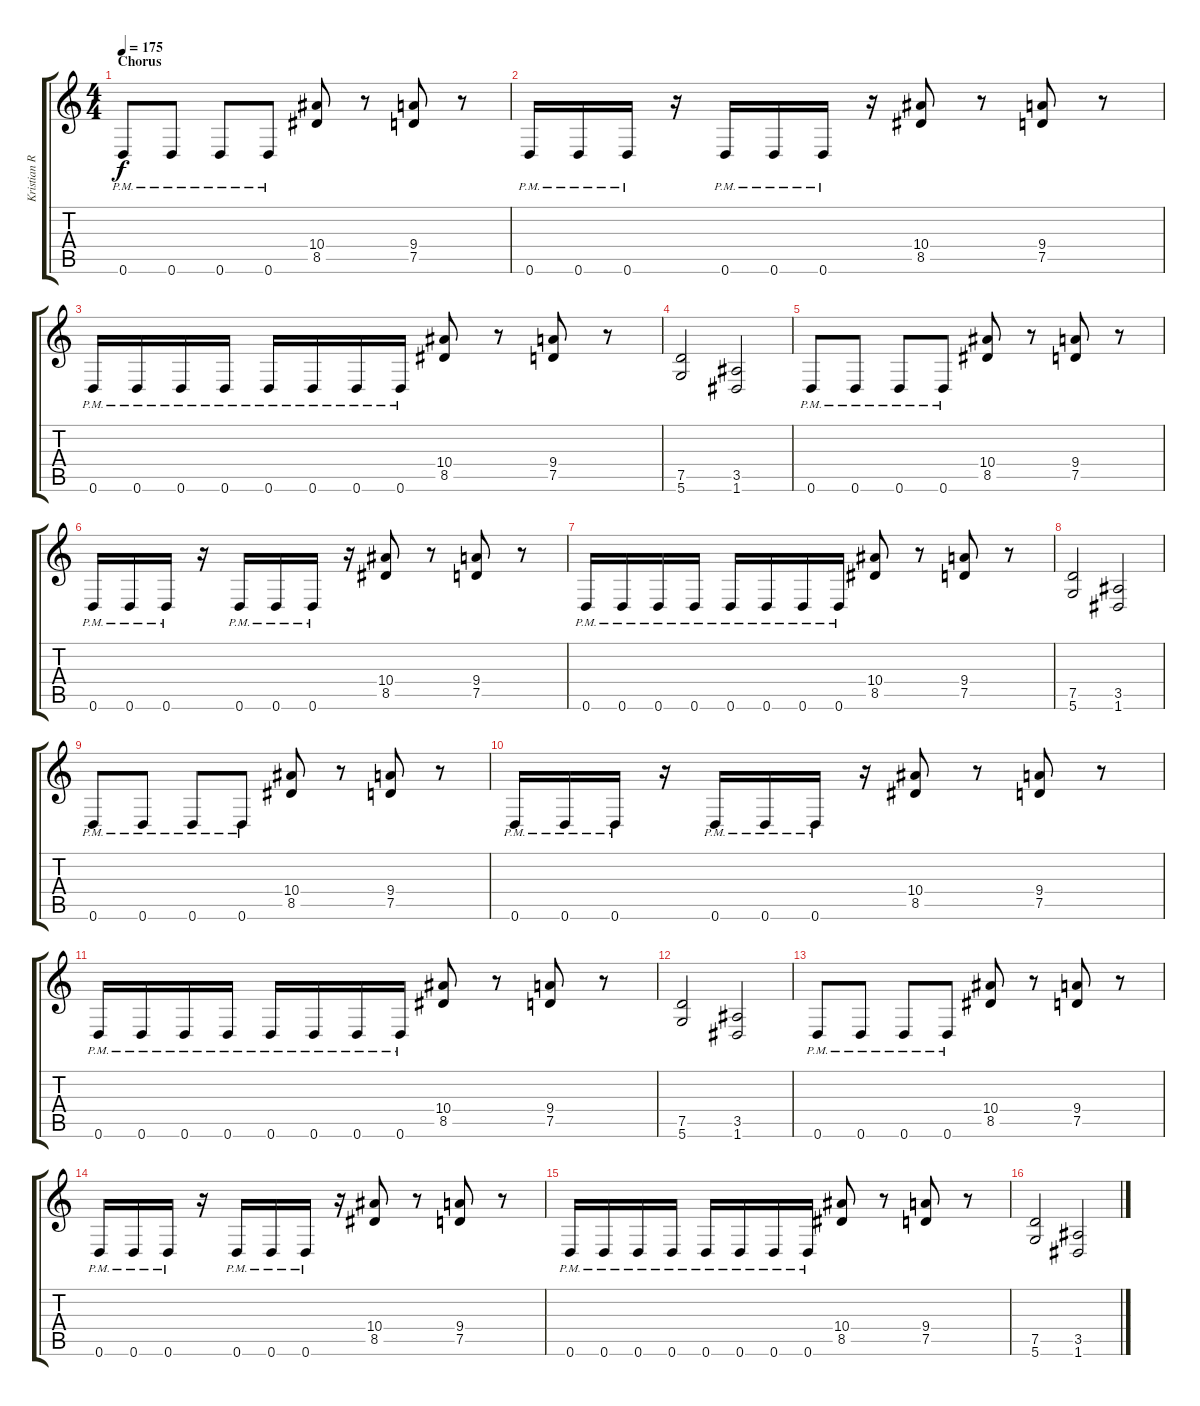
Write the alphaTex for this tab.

\track ("Kristian Ranta" "Kristian R") {instrument distortionguitar}
\staff {score tabs}
\tuning (D4 A3 F3 C3 G2 D2) {hide}
\ts (4 4)
\section ("" "Chorus")
\tempo 175
\clef g2
\ks c
0.6{pm}.8{dy f} 0.6{pm}.8 0.6{pm}.8 0.6{pm}.8 (10.4 8.5).8 r.8 (9.4 7.5).8 r.8 |
0.6{pm}.16 0.6{pm}.16 0.6{pm}.16 r.16 0.6{pm}.16 0.6{pm}.16 0.6{pm}.16 r.16 (10.4 8.5).8 r.8 (9.4 7.5).8 r.8 |
0.6{pm}.16 0.6{pm}.16 0.6{pm}.16 0.6{pm}.16 0.6{pm}.16 0.6{pm}.16 0.6{pm}.16 0.6{pm}.16 (10.4 8.5).8 r.8 (9.4 7.5).8 r.8 |
(7.5 5.6).2 (3.5 1.6).2 |
0.6{pm}.8 0.6{pm}.8 0.6{pm}.8 0.6{pm}.8 (10.4 8.5).8 r.8 (9.4 7.5).8 r.8 |
0.6{pm}.16 0.6{pm}.16 0.6{pm}.16 r.16 0.6{pm}.16 0.6{pm}.16 0.6{pm}.16 r.16 (10.4 8.5).8 r.8 (9.4 7.5).8 r.8 |
0.6{pm}.16 0.6{pm}.16 0.6{pm}.16 0.6{pm}.16 0.6{pm}.16 0.6{pm}.16 0.6{pm}.16 0.6{pm}.16 (10.4 8.5).8 r.8 (9.4 7.5).8 r.8 |
(7.5 5.6).2 (3.5 1.6).2 |
0.6{pm}.8 0.6{pm}.8 0.6{pm}.8 0.6{pm}.8 (10.4 8.5).8 r.8 (9.4 7.5).8 r.8 |
0.6{pm}.16 0.6{pm}.16 0.6{pm}.16 r.16 0.6{pm}.16 0.6{pm}.16 0.6{pm}.16 r.16 (10.4 8.5).8 r.8 (9.4 7.5).8 r.8 |
0.6{pm}.16 0.6{pm}.16 0.6{pm}.16 0.6{pm}.16 0.6{pm}.16 0.6{pm}.16 0.6{pm}.16 0.6{pm}.16 (10.4 8.5).8 r.8 (9.4 7.5).8 r.8 |
(7.5 5.6).2 (3.5 1.6).2 |
0.6{pm}.8{instrument distortionguitar} 0.6{pm}.8 0.6{pm}.8 0.6{pm}.8 (10.4 8.5).8 r.8 (9.4 7.5).8 r.8 |
0.6{pm}.16 0.6{pm}.16 0.6{pm}.16 r.16 0.6{pm}.16 0.6{pm}.16 0.6{pm}.16 r.16 (10.4 8.5).8 r.8 (9.4 7.5).8 r.8 |
0.6{pm}.16 0.6{pm}.16 0.6{pm}.16 0.6{pm}.16 0.6{pm}.16 0.6{pm}.16 0.6{pm}.16 0.6{pm}.16 (10.4 8.5).8 r.8 (9.4 7.5).8 r.8 |
(7.5 5.6).2 (3.5 1.6).2
